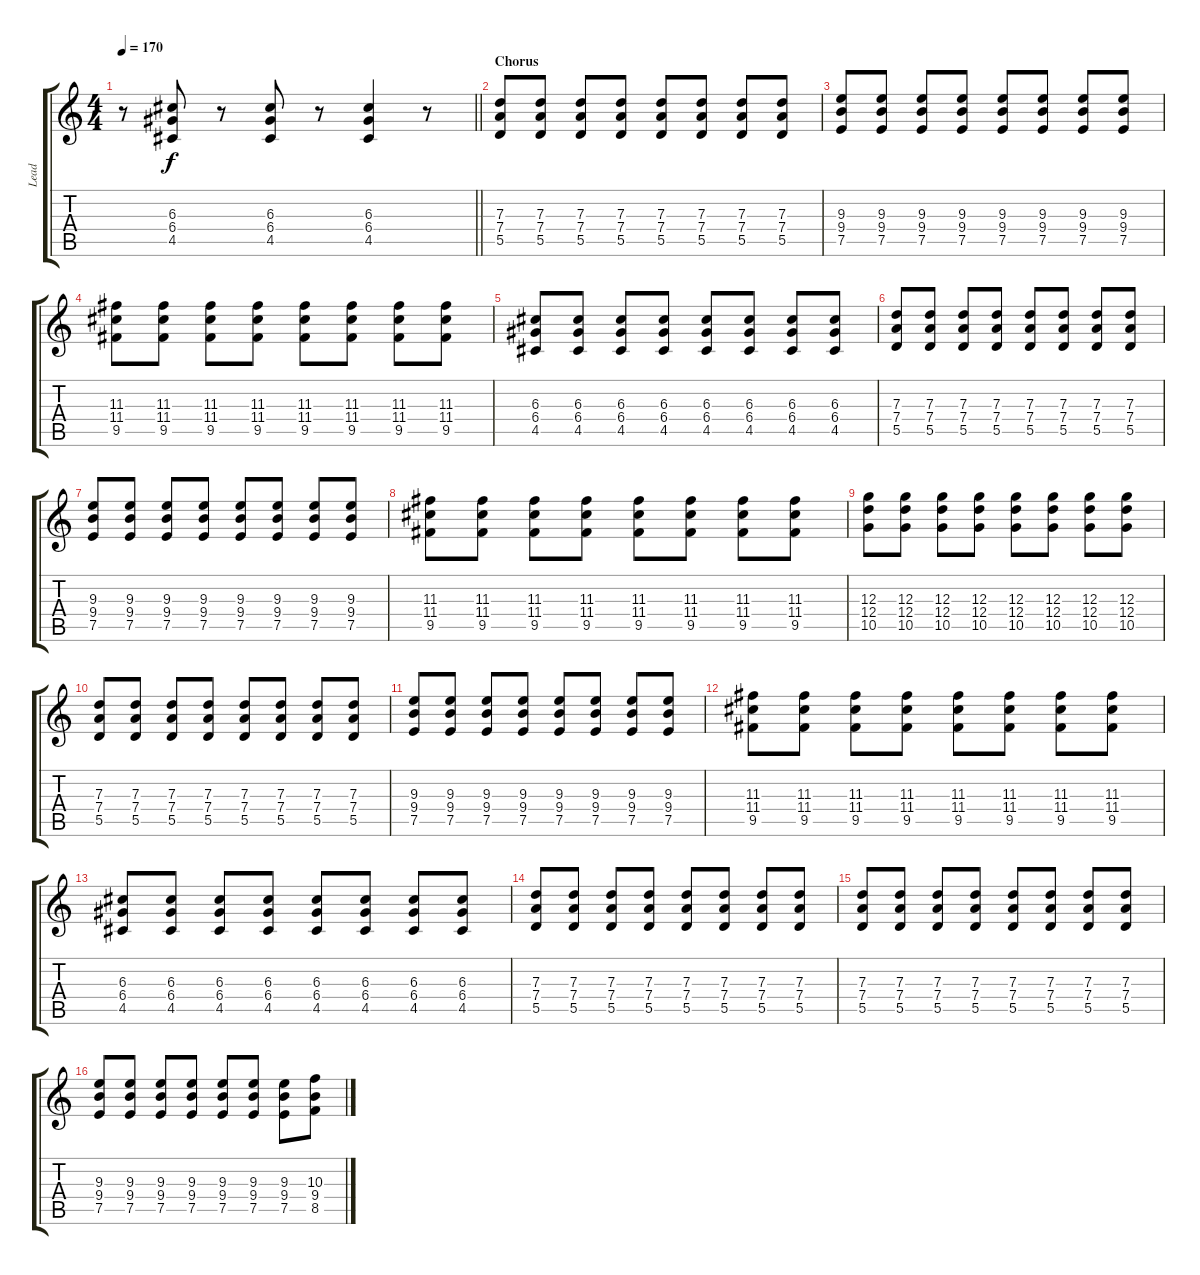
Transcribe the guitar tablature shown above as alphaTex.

\track ("Lead" "Lead") {instrument overdrivenguitar}
\staff {score tabs}
\tuning (E4 B3 G3 D3 A2 E2) {hide}
\ts (4 4)
\tempo 170
\clef g2
\barLineRight lightlight
\ks c
r.8{dy f} (6.3 6.4 4.5).8 r.8 (6.3 6.4 4.5).8 r.8 (6.3 6.4 4.5).4 r.8 |
\section ("" "Chorus")
(7.3 7.4 5.5).8 (7.3 7.4 5.5).8 (7.3 7.4 5.5).8 (7.3 7.4 5.5).8 (7.3 7.4 5.5).8 (7.3 7.4 5.5).8 (7.3 7.4 5.5).8 (7.3 7.4 5.5).8 |
(9.3 9.4 7.5).8 (9.3 9.4 7.5).8 (9.3 9.4 7.5).8 (9.3 9.4 7.5).8 (9.3 9.4 7.5).8 (9.3 9.4 7.5).8 (9.3 9.4 7.5).8 (9.3 9.4 7.5).8 |
(11.3 11.4 9.5).8 (11.3 11.4 9.5).8 (11.3 11.4 9.5).8 (11.3 11.4 9.5).8 (11.3 11.4 9.5).8 (11.3 11.4 9.5).8 (11.3 11.4 9.5).8 (11.3 11.4 9.5).8 |
(6.3 6.4 4.5).8 (6.3 6.4 4.5).8 (6.3 6.4 4.5).8 (6.3 6.4 4.5).8 (6.3 6.4 4.5).8 (6.3 6.4 4.5).8 (6.3 6.4 4.5).8 (6.3 6.4 4.5).8 |
(7.3 7.4 5.5).8 (7.3 7.4 5.5).8 (7.3 7.4 5.5).8 (7.3 7.4 5.5).8 (7.3 7.4 5.5).8 (7.3 7.4 5.5).8 (7.3 7.4 5.5).8 (7.3 7.4 5.5).8 |
(9.3 9.4 7.5).8 (9.3 9.4 7.5).8 (9.3 9.4 7.5).8 (9.3 9.4 7.5).8 (9.3 9.4 7.5).8 (9.3 9.4 7.5).8 (9.3 9.4 7.5).8 (9.3 9.4 7.5).8 |
(11.3 11.4 9.5).8 (11.3 11.4 9.5).8 (11.3 11.4 9.5).8 (11.3 11.4 9.5).8 (11.3 11.4 9.5).8 (11.3 11.4 9.5).8 (11.3 11.4 9.5).8 (11.3 11.4 9.5).8 |
(12.3 12.4 10.5).8 (12.3 12.4 10.5).8 (12.3 12.4 10.5).8 (12.3 12.4 10.5).8 (12.3 12.4 10.5).8 (12.3 12.4 10.5).8 (12.3 12.4 10.5).8 (12.3 12.4 10.5).8 |
(7.3 7.4 5.5).8 (7.3 7.4 5.5).8 (7.3 7.4 5.5).8 (7.3 7.4 5.5).8 (7.3 7.4 5.5).8 (7.3 7.4 5.5).8 (7.3 7.4 5.5).8 (7.3 7.4 5.5).8 |
(9.3 9.4 7.5).8 (9.3 9.4 7.5).8 (9.3 9.4 7.5).8 (9.3 9.4 7.5).8 (9.3 9.4 7.5).8 (9.3 9.4 7.5).8 (9.3 9.4 7.5).8 (9.3 9.4 7.5).8 |
(11.3 11.4 9.5).8 (11.3 11.4 9.5).8 (11.3 11.4 9.5).8 (11.3 11.4 9.5).8 (11.3 11.4 9.5).8 (11.3 11.4 9.5).8 (11.3 11.4 9.5).8 (11.3 11.4 9.5).8 |
(6.3 6.4 4.5).8 (6.3 6.4 4.5).8 (6.3 6.4 4.5).8 (6.3 6.4 4.5).8 (6.3 6.4 4.5).8 (6.3 6.4 4.5).8 (6.3 6.4 4.5).8 (6.3 6.4 4.5).8 |
(7.3 7.4 5.5).8 (7.3 7.4 5.5).8 (7.3 7.4 5.5).8 (7.3 7.4 5.5).8 (7.3 7.4 5.5).8 (7.3 7.4 5.5).8 (7.3 7.4 5.5).8 (7.3 7.4 5.5).8 |
(7.3 7.4 5.5).8 (7.3 7.4 5.5).8 (7.3 7.4 5.5).8 (7.3 7.4 5.5).8 (7.3 7.4 5.5).8 (7.3 7.4 5.5).8 (7.3 7.4 5.5).8 (7.3 7.4 5.5).8 |
(9.3 9.4 7.5).8 (9.3 9.4 7.5).8 (9.3 9.4 7.5).8 (9.3 9.4 7.5).8 (9.3 9.4 7.5).8 (9.3 9.4 7.5).8 (9.3 9.4 7.5).8 (10.3 9.4 8.5).8
